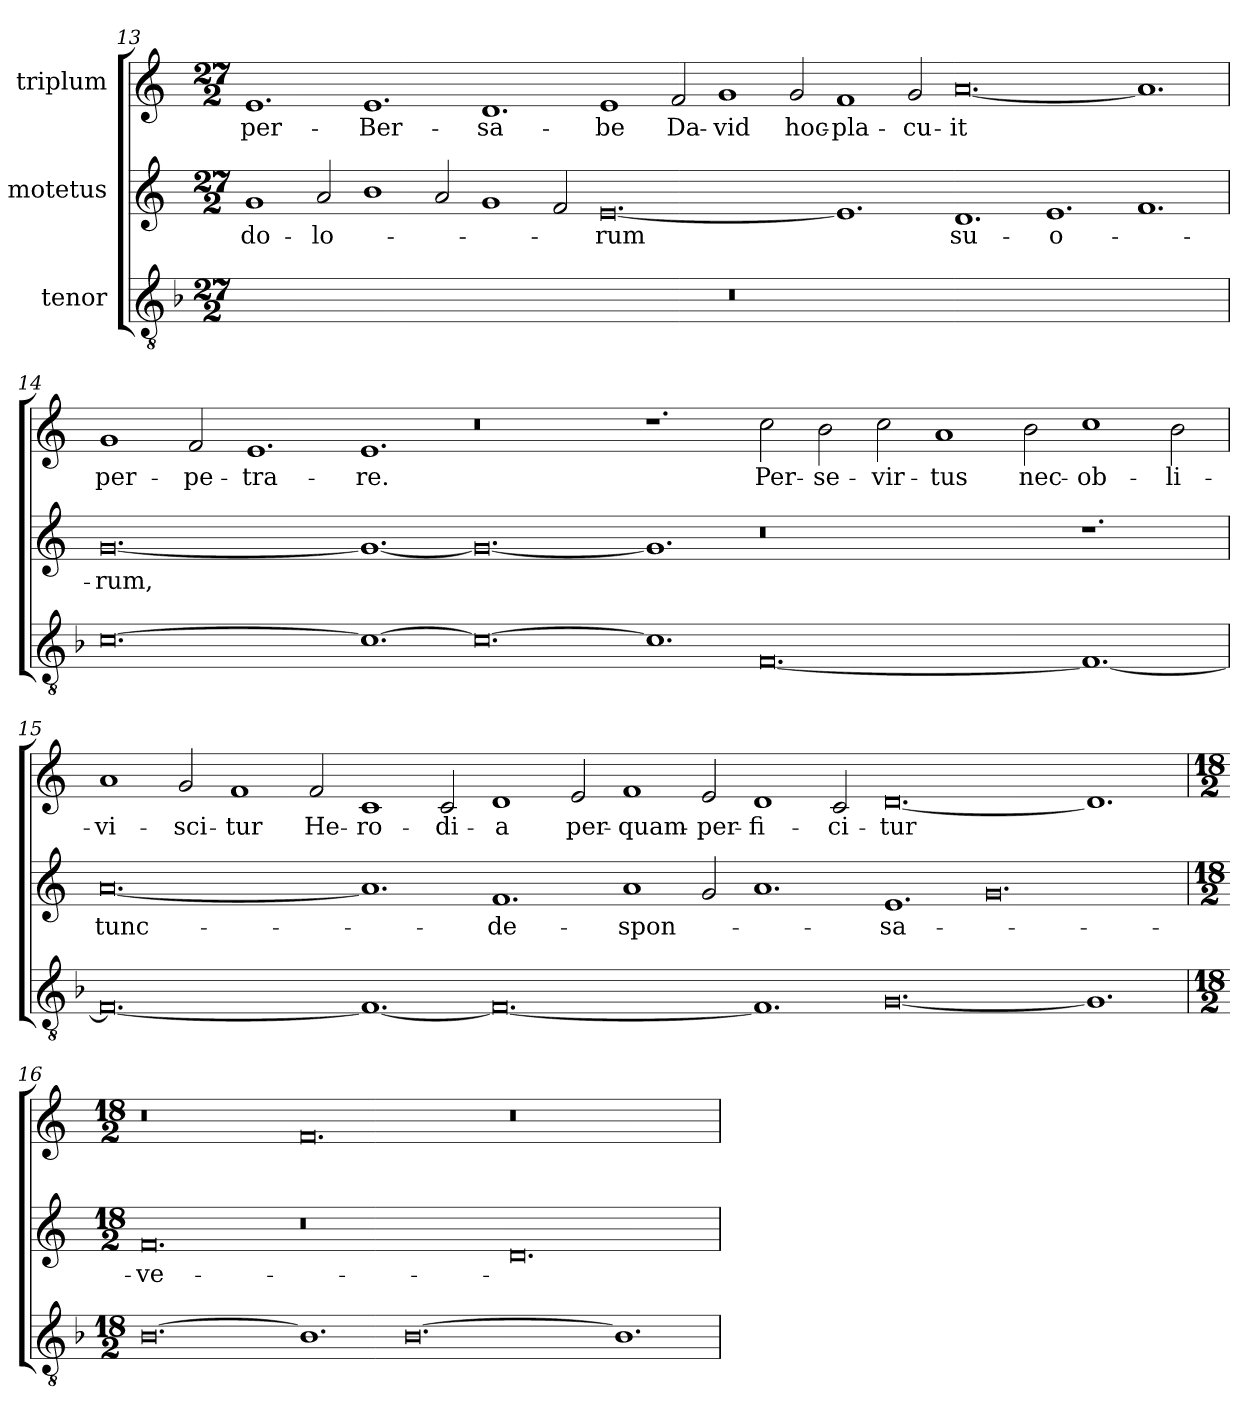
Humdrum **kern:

**kern	**kern	**text	**kern	**text
*part3	*part2	*part2	*part1	*part1
*staff3	*staff2	*staff2	*staff1	*staff1
*I"tenor	*I"motetus	*	*I"triplum	*
!!LO:LB:g=z
*clefGv2	*clefG2	*	*clefG2	*
*k[b-]	*k[]	*	*k[]	*
*F:	*C:	*	*C:	*
*M27/2	*M27/2	*	*M27/2	*
=13	=13	=13	=13	=13
2%27r	1g/	-do-	1.e/	per-
.	2a/	-lo-	.	.
.	1b\	.	1.e/	Ber-
.	2a/	.	.	.
.	1g/	.	1.d/	-sa-
.	2f/	.	.	.
.	[0.e/	-rum	1e/	-be
.	.	.	2f/	Da-
.	.	.	1g/	-vid
.	.	.	2g/	hoc-
.	1.e/]	.	1f/	pla-
.	.	.	2g/	-cu-
.	1.d/	su-	[0.a/	-it
.	1.e/	-o-	.	.
.	1.f/	.	1.a/]	.
!!LO:PB:g=z
=14	=14	=14	=14	=14
[0.c\	[0.g/	-rum,	1g/	per-
.	.	.	2f/	-pe-
.	.	.	1.e/	-tra-
1.c\_	1.g/_	.	1.e/	-re.
0.c\_	0.g/_	.	0.r	.
1.c\]	1.g/]	.	1.r	.
[0.F/	0.r	.	2cc\	Per-
.	.	.	2b\	se-
.	.	.	2cc\	vir-
.	.	.	1a/	-tus
.	.	.	2b\	nec-
1.F/_	1.r	.	1cc\	ob-
.	.	.	2b\	-li-
!!LO:LB:g=z
=15	=15	=15	=15	=15
0.F/_	[0.a/	tunc-	1a/	-vi-
.	.	.	2g/	-sci-
.	.	.	1f/	-tur
.	.	.	2f/	He-
1.F/_	1.a/]	.	1c/	-ro-
.	.	.	2c/	-di-
0.F/_	1.f/	de-	1d/	-a
.	.	.	2e/	per-
.	1a/	-spon-	1f/	quam-
.	2g/	.	2e/	per-
1.F/]	1.a/	.	1d/	-fi-
.	.	.	2c/	-ci-
[0.G/	1.e/	-sa-	[0.d/	-tur
.	0.g/	.	.	.
1.G/]	.	.	1.d/]	.
=16	=16	=16	=16	=16
*M18/2	*M18/2	*	*M18/2	*
[0.B-\	0.f/	-ve-	0.r	.
1.B-\]	0.r	.	0.f/	.
[0.B-\	.	.	.	.
.	0.d/	.	0.r	.
1.B-\]	.	.	.	.
=	=	=	=	=
*-	*-	*-	*-	*-
